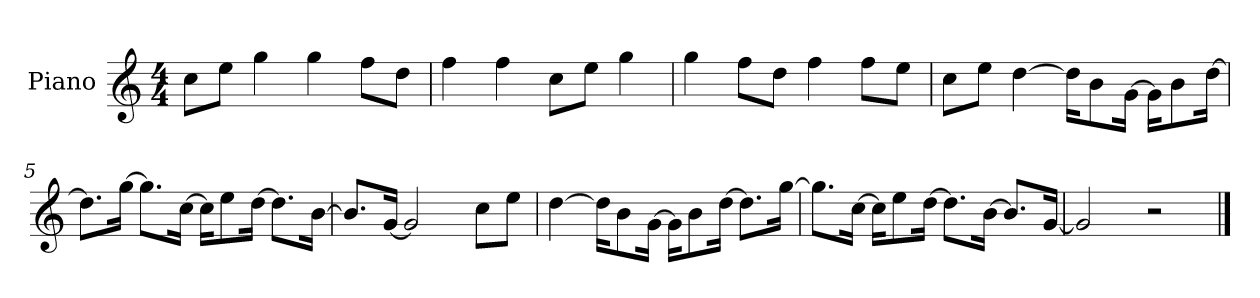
**kern
*part1
*staff1
*I"Piano
*I'P-no
*clefG2
*k[]
*M4/4
*MM90
=1
8cc\L
8ee\J
4gg\
4gg\
8ff\L
8dd\J
=2
4ff\
4ff\
8cc\L
8ee\J
4gg\
=3
4gg\
8ff\L
8dd\J
4ff\
8ff\L
8ee\J
=4
8cc\L
8ee\J
[4dd\
16dd\KL]
8b\
[16g\Jk
16g\KL]
8b\
[16dd\Jk
=5
8.dd\L]
[16gg\Jk
8.gg\L]
[16cc\Jk
16cc\KL]
8ee\
[16dd\Jk
8.dd\L]
[16b\Jk
!!LO:LB:g=z
=6
8.b/L]
[16g/Jk
2g/]
8cc\L
8ee\J
=7
[4dd\
16dd\KL]
8b\
[16g\Jk
16g\KL]
8b\
[16dd\Jk
8.dd\L]
[16gg\Jk
=8
8.gg\L]
[16cc\Jk
16cc\KL]
8ee\
[16dd\Jk
8.dd\L]
[16b\Jk
8.b/L]
[16g/Jk
=9
2g/]
2r
==
*-
